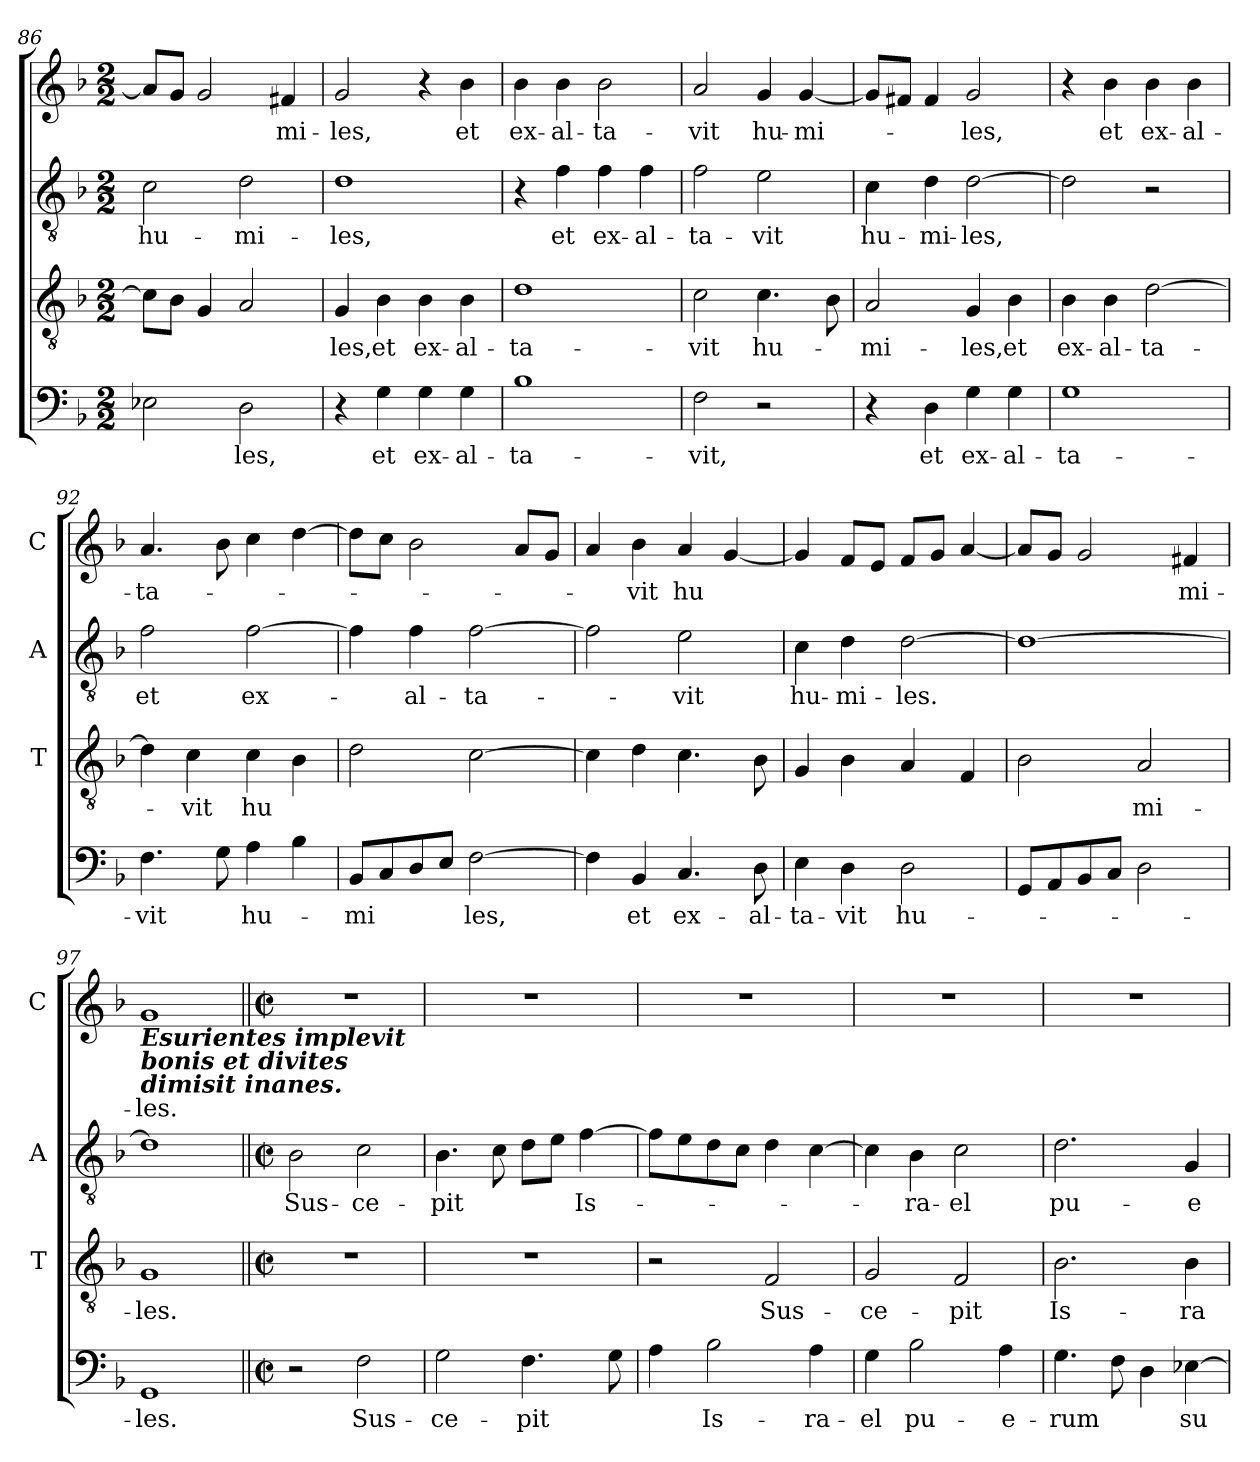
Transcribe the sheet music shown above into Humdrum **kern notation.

**kern	**text	**kern	**text	**kern	**text	**kern	**text
*part4	*part4	*part3	*part3	*part2	*part2	*part1	*part1
*staff4	*staff4	*staff3	*staff3	*staff2	*staff2	*staff1	*staff1
*	*	*I'T	*	*I'A	*	*I'C	*
*clefF4	*	*clefGv2	*	*clefGv2	*	*clefG2	*
*k[b-]	*	*k[b-]	*	*k[b-]	*	*k[b-]	*
*F:	*	*F:	*	*F:	*	*F:	*
*M2/2	*	*M2/2	*	*M2/2	*	*M2/2	*
=86	=86	=86	=86	=86	=86	=86	=86
!	!	!	!	!	!LO:LY:b	!	!
2E-\	.	8c\L]	.	2c\	hu-	8a/L]	.
.	.	8B-\J	.	.	.	8g/J	.
.	.	4G/	.	.	.	2g/	.
!	!LO:LY:b	!	!	!	!LO:LY:b	!	!
2D\	-les,	2A/	.	2d\	-mi-	.	.
!	!	!	!	!	!	!	!LO:LY:b
.	.	.	.	.	.	4f#/	mi-
=87	=87	=87	=87	=87	=87	=87	=87
!	!	!	!LO:LY:b	!	!LO:LY:b	!	!LO:LY:b
4r	.	4G/	les,	1d	-les,	2g/	-les,
!	!LO:LY:b	!	!LO:LY:b	!	!	!	!
4G\	et	4B-\	et	.	.	.	.
!	!LO:LY:b	!	!LO:LY:b	!	!	!	!
4G\	ex-	4B-\	ex-	.	.	4r	.
!	!LO:LY:b	!	!LO:LY:b	!	!	!	!LO:LY:b
4G\	-al-	4B-\	-al-	.	.	4b-\	et
!!LO:PB:g=z
=88	=88	=88	=88	=88	=88	=88	=88
!	!LO:LY:b	!	!LO:LY:b	!	!	!	!LO:LY:b
1B-	-­ta-	1d	-­ta-	4r	.	4b-\	ex-
!	!	!	!	!	!LO:LY:b	!	!LO:LY:b
.	.	.	.	4f\	et	4b-\	-al-
!	!	!	!	!	!LO:LY:b	!	!LO:LY:b
.	.	.	.	4f\	ex-	2b-\	-ta-
!	!	!	!	!	!LO:LY:b	!	!
.	.	.	.	4f\	-al-	.	.
=89	=89	=89	=89	=89	=89	=89	=89
!	!LO:LY:b	!	!LO:LY:b	!	!LO:LY:b	!	!LO:LY:b
2F\	-vit,	2c\	-vit	2f\	-ta-	2a/	-vit
!	!	!	!LO:LY:b	!	!LO:LY:b	!	!LO:LY:b
2r	.	4.c\	hu-	2e\	-vit	4g/	hu-
!	!	!	!	!	!	!	!LO:LY:b
.	.	.	.	.	.	[4g/	-mi-
.	.	8B-\	.	.	.	.	.
=90	=90	=90	=90	=90	=90	=90	=90
!	!	!	!LO:LY:b	!	!LO:LY:b	!	!
4r	.	2A/	-mi-	4c\	hu-	8g/L]	.
.	.	.	.	.	.	8f#/J	.
!	!LO:LY:b	!	!	!	!LO:LY:b	!	!
4D\	et	.	.	4d\	-mi-	4f#/	.
!	!LO:LY:b	!	!LO:LY:b	!	!LO:LY:b	!	!LO:LY:b
4G\	ex-	4G/	-les,	[2d\	-les,	2g/	-les,
!	!LO:LY:b	!	!LO:LY:b	!	!	!	!
4G\	-al-	4B-\	et	.	.	.	.
=91	=91	=91	=91	=91	=91	=91	=91
!	!LO:LY:b	!	!LO:LY:b	!	!	!	!
1G	-ta-	4B-\	ex-	2d\]	.	4r	.
!	!	!	!LO:LY:b	!	!	!	!LO:LY:b
.	.	4B-\	-al-	.	.	4b-\	et
!	!	!	!LO:LY:b	!	!	!	!LO:LY:b
.	.	[2d\	-ta-	2r	.	4b-\	ex-
!	!	!	!	!	!	!	!LO:LY:b
.	.	.	.	.	.	4b-\	-al-
=92	=92	=92	=92	=92	=92	=92	=92
!	!LO:LY:b	!	!	!	!LO:LY:b	!	!LO:LY:b
4.F\	-vit	4d\]	.	2f\	et	4.a/	-ta-
!	!	!	!LO:LY:b	!	!	!	!
.	.	4c\	-vit	.	.	.	.
8G\	.	.	.	.	.	8b-\	.
!	!LO:LY:b	!	!LO:LY:b	!	!LO:LY:b	!	!
4A\	hu-	4c\	hu	[2f\	ex-	4cc\	.
4B-\	.	4B-\	.	.	.	[4dd\	.
=93	=93	=93	=93	=93	=93	=93	=93
!	!LO:LY:b	!	!	!	!	!	!
8BB-/L	-mi	2d\	.	4f\]	.	8dd\L]	.
8C/	.	.	.	.	.	8cc\J	.
!	!	!	!	!	!LO:LY:b	!	!
8D/	.	.	.	4f\	-al-	2b-\	.
8E/J	.	.	.	.	.	.	.
!	!LO:LY:b	!	!	!	!LO:LY:b	!	!
[2F\	les,	[2c\	.	[2f\	-ta-	.	.
.	.	.	.	.	.	8a/L	.
.	.	.	.	.	.	8g/J	.
!!LO:LB:g=z
=94	=94	=94	=94	=94	=94	=94	=94
4F\]	.	4c\]	.	2f\]	.	4a/	.
!	!LO:LY:b	!	!	!	!	!	!LO:LY:b
4BB-/	et	4d\	.	.	.	4b-\	-vit
!	!LO:LY:b	!	!	!	!LO:LY:b	!	!LO:LY:b
4.C/	ex-	4.c\	.	2e\	-vit	4a/	hu
.	.	.	.	.	.	[4g/	.
!	!LO:LY:b	!	!	!	!	!	!
8D\	-al-	8B-\	.	.	.	.	.
=95	=95	=95	=95	=95	=95	=95	=95
!	!LO:LY:b	!	!	!	!LO:LY:b	!	!
4E\	-ta-	4G/	.	4c\	hu-	4g/]	.
!	!LO:LY:b	!	!	!	!LO:LY:b	!	!
4D\	-vit	4B-\	.	4d\	-mi-	8f/L	.
.	.	.	.	.	.	8e/J	.
!	!LO:LY:b	!	!	!	!LO:LY:b	!	!
2D\	hu-	4A/	.	[2d\	-les.	8f/L	.
.	.	.	.	.	.	8g/J	.
.	.	4F/	.	.	.	[4a/	.
=96	=96	=96	=96	=96	=96	=96	=96
8GG/L	.	2B-\	.	1d_	.	8a/L]	.
8AA/	.	.	.	.	.	8g/J	.
8BB-/	.	.	.	.	.	2g/	.
8C/J	.	.	.	.	.	.	.
!	!	!	!LO:LY:b	!	!	!	!
2D\	.	2A/	mi-	.	.	.	.
!	!	!	!	!	!	!	!LO:LY:b
.	.	.	.	.	.	4f#/	mi-
=97	=97	=97	=97	=97	=97	=97	=97
!	!	!	!	!	!	!LO:TX:b:Bi:t=Esurientes implevit \nbonis et divites \ndimisit inanes.	!
!	!LO:LY:b	!	!LO:LY:b	!	!	!	!LO:LY:b
1GG	-les.	1G	-les.	1d]	.	1g	-les.
!!LO:LB:g=z
=98||	=98||	=98||	=98||	=98||	=98||	=98||	=98||
*M2/2	*	*M2/2	*	*M2/2	*	*M2/2	*
*met(c|)	*	*met(c|)	*	*met(c|)	*	*met(c|)	*
!	!	!	!	!	!LO:LY:b	!	!
2r	.	1r	.	2B-\	Sus-	1r	.
!	!LO:LY:b	!	!	!	!LO:LY:b	!	!
2F\	Sus-	.	.	2c\	-ce-	.	.
=99	=99	=99	=99	=99	=99	=99	=99
!	!LO:LY:b	!	!	!	!LO:LY:b	!	!
2G\	-ce-	1r	.	4.B-\	-pit	1r	.
.	.	.	.	8c\	.	.	.
!	!LO:LY:b	!	!	!	!	!	!
4.F\	-pit	.	.	8d\L	.	.	.
.	.	.	.	8e\J	.	.	.
!	!	!	!	!	!LO:LY:b	!	!
.	.	.	.	[4f\	Is-	.	.
8G\	.	.	.	.	.	.	.
=100	=100	=100	=100	=100	=100	=100	=100
4A\	.	2r	.	8f\L]	.	1r	.
.	.	.	.	8e\	.	.	.
!	!LO:LY:b	!	!	!	!	!	!
2B-\	Is-	.	.	8d\	.	.	.
.	.	.	.	8c\J	.	.	.
!	!	!	!LO:LY:b	!	!	!	!
.	.	2F/	Sus-	4d\	.	.	.
!	!LO:LY:b	!	!	!	!	!	!
4A\	-ra-	.	.	[4c\	.	.	.
=101	=101	=101	=101	=101	=101	=101	=101
!	!LO:LY:b	!	!LO:LY:b	!	!	!	!
4G\	-el	2G/	-ce-	4c\]	.	1r	.
!	!LO:LY:b	!	!	!	!LO:LY:b	!	!
2B-\	pu-	.	.	4B-\	-ra-	.	.
!	!	!	!LO:LY:b	!	!LO:LY:b	!	!
.	.	2F/	-pit	2c\	-el	.	.
!	!LO:LY:b	!	!	!	!	!	!
4A\	-e-	.	.	.	.	.	.
=102	=102	=102	=102	=102	=102	=102	=102
!	!LO:LY:b	!	!LO:LY:b	!	!LO:LY:b	!	!
4.G\	-rum	2.B-\	Is-	2.d\	pu-	1r	.
8F\	.	.	.	.	.	.	.
4D\	.	.	.	.	.	.	.
!	!LO:LY:b	!	!LO:LY:b	!	!LO:LY:b	!	!
[4E-X\	su-	4B-\	-ra-	4G/	-e-	.	.
=	=	=	=	=	=	=	=
*-	*-	*-	*-	*-	*-	*-	*-
